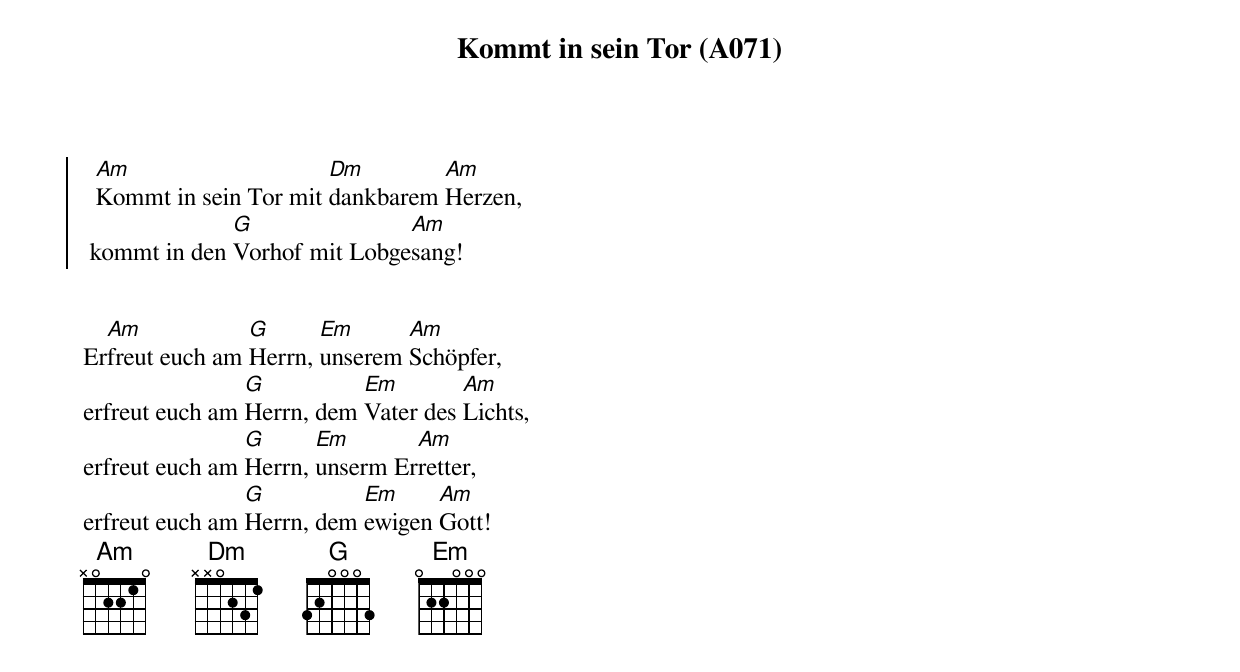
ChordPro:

{title: Kommt in sein Tor (A071)}
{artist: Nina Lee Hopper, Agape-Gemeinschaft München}


{soc}
  [Am]Kommt in sein Tor mit [Dm]dankbarem [Am]Herzen,
 kommt in den [G]Vorhof mit Lobge[Am]sang!
 {eoc}


Er[Am]freut euch am [G]Herrn, [Em]unserem [Am]Schöpfer,
erfreut euch am [G]Herrn, dem [Em]Vater des [Am]Lichts,
erfreut euch am [G]Herrn, [Em]unserm Er[Am]retter,
erfreut euch am [G]Herrn, dem [Em]ewigen [Am]Gott!
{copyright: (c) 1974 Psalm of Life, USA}
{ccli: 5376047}
